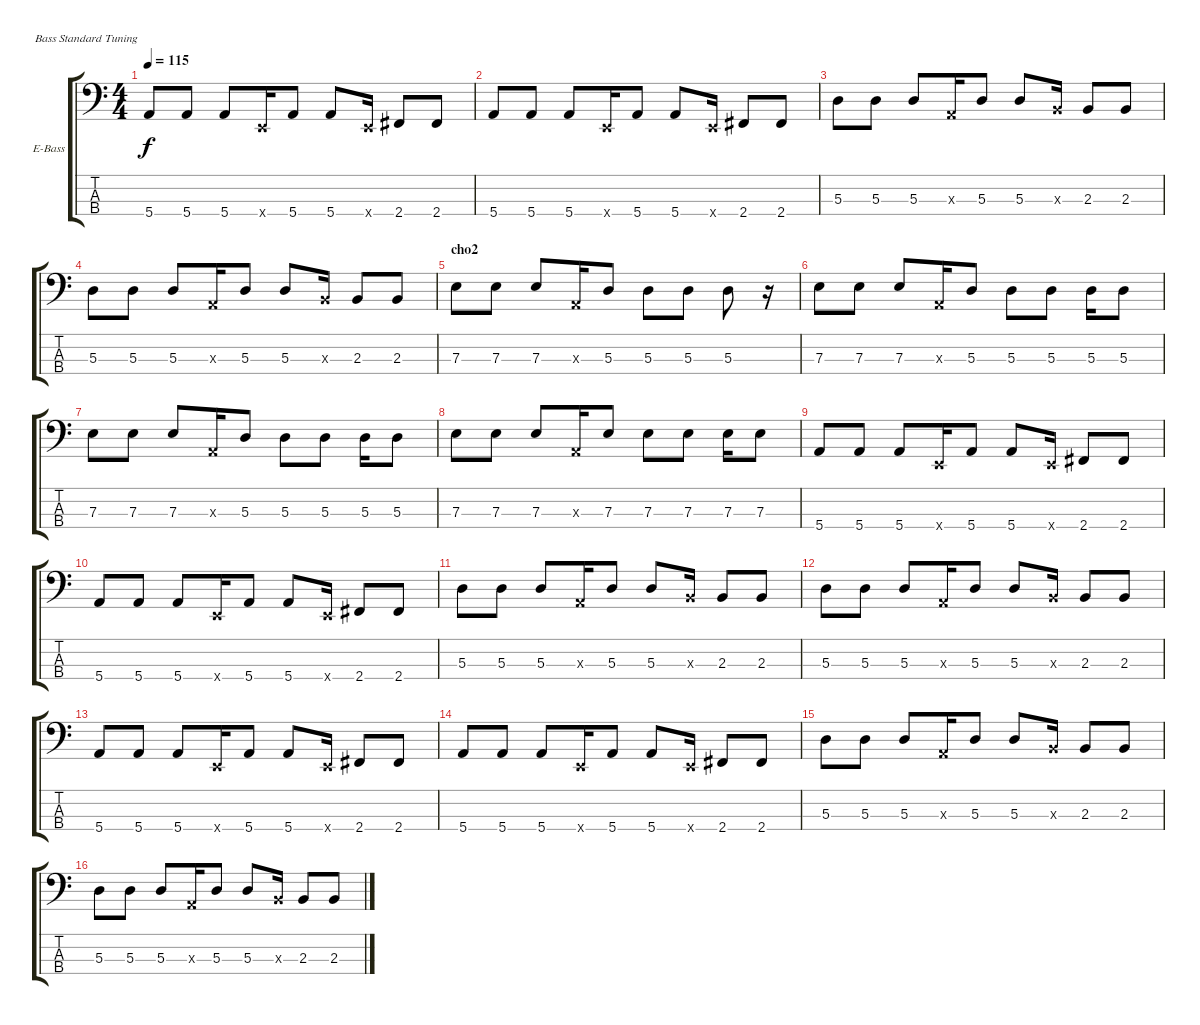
\bracketExtendMode groupsimilarinstruments
\firstSystemTrackNameOrientation horizontal
\otherSystemsTrackNameOrientation horizontal
\track ("Track 3" "E-Bass") {instrument electricbasspick}
\staff {score tabs}
\tuning (G2 D2 A1 E1)
\ts (4 4)
\tempo 115
\clef f4
\ks c
5.4.8{dy f} 5.4.8 5.4.8 0.4{x}.16 5.4.8 5.4.8 0.4{x}.16 2.4.8 2.4.8 |
5.4.8 5.4.8 5.4.8 0.4{x}.16 5.4.8 5.4.8 0.4{x}.16 2.4.8 2.4.8 |
5.3.8 5.3.8 5.3.8 0.3{x}.16 5.3.8 5.3.8 2.3{x}.16 2.3.8 2.3.8 |
5.3.8 5.3.8 5.3.8 0.3{x}.16 5.3.8 5.3.8 2.3{x}.16 2.3.8 2.3.8 |
\section ("" "cho2")
7.3.8 7.3.8 7.3.8 0.3{x}.16 5.3.8 5.3.8 5.3.8 5.3.8 r.16 |
7.3.8 7.3.8 7.3.8 0.3{x}.16 5.3.8 5.3.8 5.3.8 5.3.16 5.3.8 |
7.3.8 7.3.8 7.3.8 0.3{x}.16 5.3.8 5.3.8 5.3.8 5.3.16 5.3.8 |
7.3.8 7.3.8 7.3.8 0.3{x}.16 7.3.8 7.3.8 7.3.8 7.3.16 7.3.8 |
5.4.8 5.4.8 5.4.8 0.4{x}.16 5.4.8 5.4.8 0.4{x}.16 2.4.8 2.4.8 |
5.4.8 5.4.8 5.4.8 0.4{x}.16 5.4.8 5.4.8 0.4{x}.16 2.4.8 2.4.8 |
5.3.8 5.3.8 5.3.8 0.3{x}.16 5.3.8 5.3.8 2.3{x}.16 2.3.8 2.3.8 |
5.3.8 5.3.8 5.3.8 0.3{x}.16 5.3.8 5.3.8 2.3{x}.16 2.3.8 2.3.8 |
5.4.8 5.4.8 5.4.8 0.4{x}.16 5.4.8 5.4.8 0.4{x}.16 2.4.8 2.4.8 |
5.4.8 5.4.8 5.4.8 0.4{x}.16 5.4.8 5.4.8 0.4{x}.16 2.4.8 2.4.8 |
5.3.8 5.3.8 5.3.8 0.3{x}.16 5.3.8 5.3.8 2.3{x}.16 2.3.8 2.3.8 |
5.3.8 5.3.8 5.3.8 0.3{x}.16 5.3.8 5.3.8 2.3{x}.16 2.3.8 2.3.8
